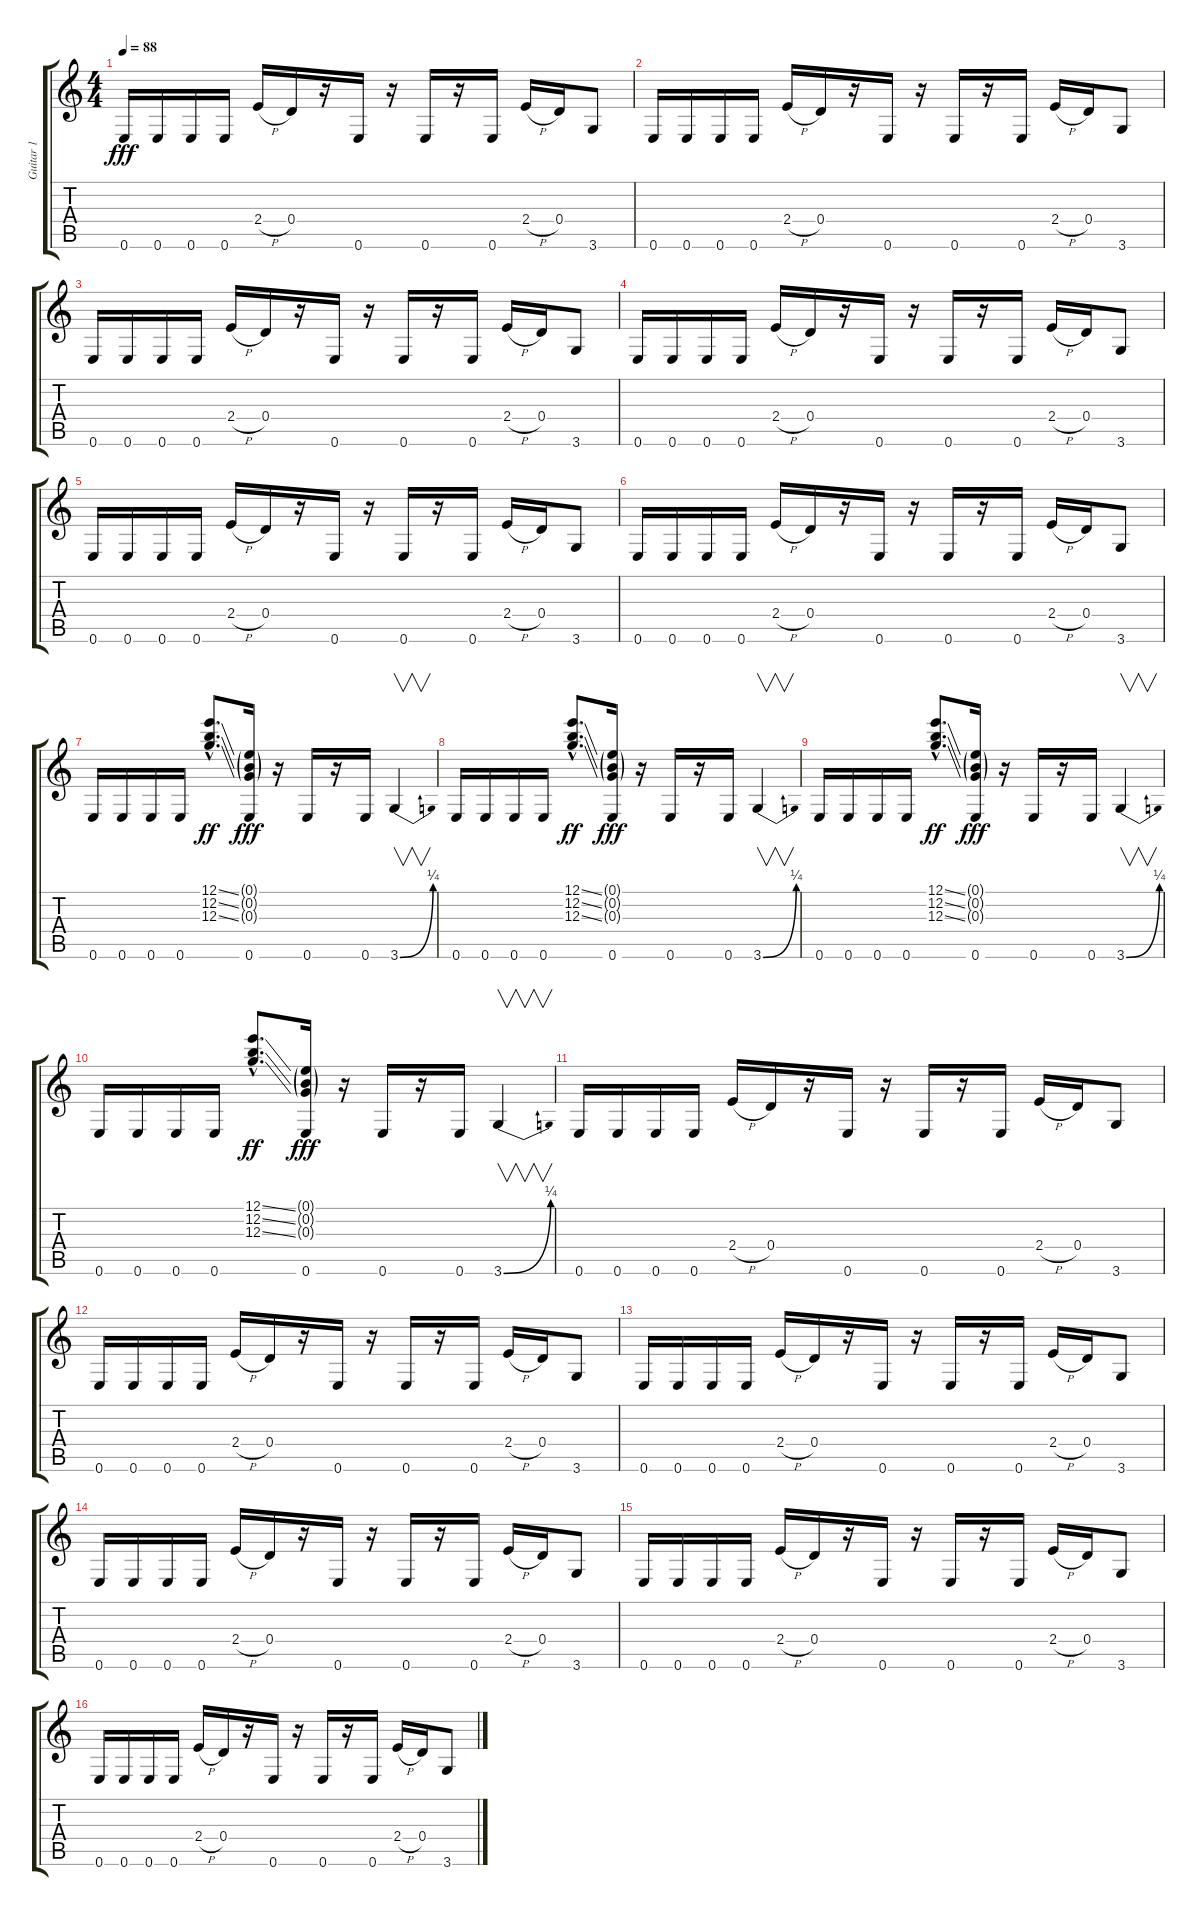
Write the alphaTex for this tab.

\track ("Guitar 1" "Guitar 1") {instrument distortionguitar}
\staff {score tabs}
\tuning (E4 B3 G3 D3 A2 E2) {hide}
\ts (4 4)
\tempo 88
\clef g2
\ks c
0.6.16{dy fff} 0.6.16 0.6.16 0.6.16 2.4{h}.16 0.4.16 r.16 0.6.16 r.16 0.6.16 r.16 0.6.16 2.4{h}.16 0.4.16 3.6.8 |
0.6.16 0.6.16 0.6.16 0.6.16 2.4{h}.16 0.4.16 r.16 0.6.16 r.16 0.6.16 r.16 0.6.16 2.4{h}.16 0.4.16 3.6.8 |
0.6.16 0.6.16 0.6.16 0.6.16 2.4{h}.16 0.4.16 r.16 0.6.16 r.16 0.6.16 r.16 0.6.16 2.4{h}.16 0.4.16 3.6.8 |
0.6.16 0.6.16 0.6.16 0.6.16 2.4{h}.16 0.4.16 r.16 0.6.16 r.16 0.6.16 r.16 0.6.16 2.4{h}.16 0.4.16 3.6.8 |
0.6.16 0.6.16 0.6.16 0.6.16 2.4{h}.16 0.4.16 r.16 0.6.16 r.16 0.6.16 r.16 0.6.16 2.4{h}.16 0.4.16 3.6.8 |
0.6.16 0.6.16 0.6.16 0.6.16 2.4{h}.16 0.4.16 r.16 0.6.16 r.16 0.6.16 r.16 0.6.16 2.4{h}.16 0.4.16 3.6.8 |
0.6.16 0.6.16 0.6.16 0.6.16 (12.1{ss hac} 12.2{ss hac} 12.3{ss hac}).8{d dy ff} (0.1{g} 0.2{g} 0.3{g} 0.6).16{dy fff} r.16 0.6.16 r.16 0.6.16 3.6{be (bend 0 0 60 1)}.4{v} |
0.6.16 0.6.16 0.6.16 0.6.16 (12.1{ss hac} 12.2{ss hac} 12.3{ss hac}).8{d dy ff} (0.1{g} 0.2{g} 0.3{g} 0.6).16{dy fff} r.16 0.6.16 r.16 0.6.16 3.6{be (bend 0 0 60 1)}.4{v} |
0.6.16 0.6.16 0.6.16 0.6.16 (12.1{ss hac} 12.2{ss hac} 12.3{ss hac}).8{d dy ff} (0.1{g} 0.2{g} 0.3{g} 0.6).16{dy fff} r.16 0.6.16 r.16 0.6.16 3.6{be (bend 0 0 60 1)}.4{v} |
0.6.16 0.6.16 0.6.16 0.6.16 (12.1{ss hac} 12.2{ss hac} 12.3{ss hac}).8{d dy ff} (0.1{g} 0.2{g} 0.3{g} 0.6).16{dy fff} r.16 0.6.16 r.16 0.6.16 3.6{be (bend 0 0 60 1)}.4{v} |
0.6.16 0.6.16 0.6.16 0.6.16 2.4{h}.16 0.4.16 r.16 0.6.16 r.16 0.6.16 r.16 0.6.16 2.4{h}.16 0.4.16 3.6.8 |
0.6.16 0.6.16 0.6.16 0.6.16 2.4{h}.16 0.4.16 r.16 0.6.16 r.16 0.6.16 r.16 0.6.16 2.4{h}.16 0.4.16 3.6.8 |
0.6.16 0.6.16 0.6.16 0.6.16 2.4{h}.16 0.4.16 r.16 0.6.16 r.16 0.6.16 r.16 0.6.16 2.4{h}.16 0.4.16 3.6.8 |
0.6.16 0.6.16 0.6.16 0.6.16 2.4{h}.16 0.4.16 r.16 0.6.16 r.16 0.6.16 r.16 0.6.16 2.4{h}.16 0.4.16 3.6.8 |
0.6.16 0.6.16 0.6.16 0.6.16 2.4{h}.16 0.4.16 r.16 0.6.16 r.16 0.6.16 r.16 0.6.16 2.4{h}.16 0.4.16 3.6.8 |
0.6.16 0.6.16 0.6.16 0.6.16 2.4{h}.16 0.4.16 r.16 0.6.16 r.16 0.6.16 r.16 0.6.16 2.4{h}.16 0.4.16 3.6.8
